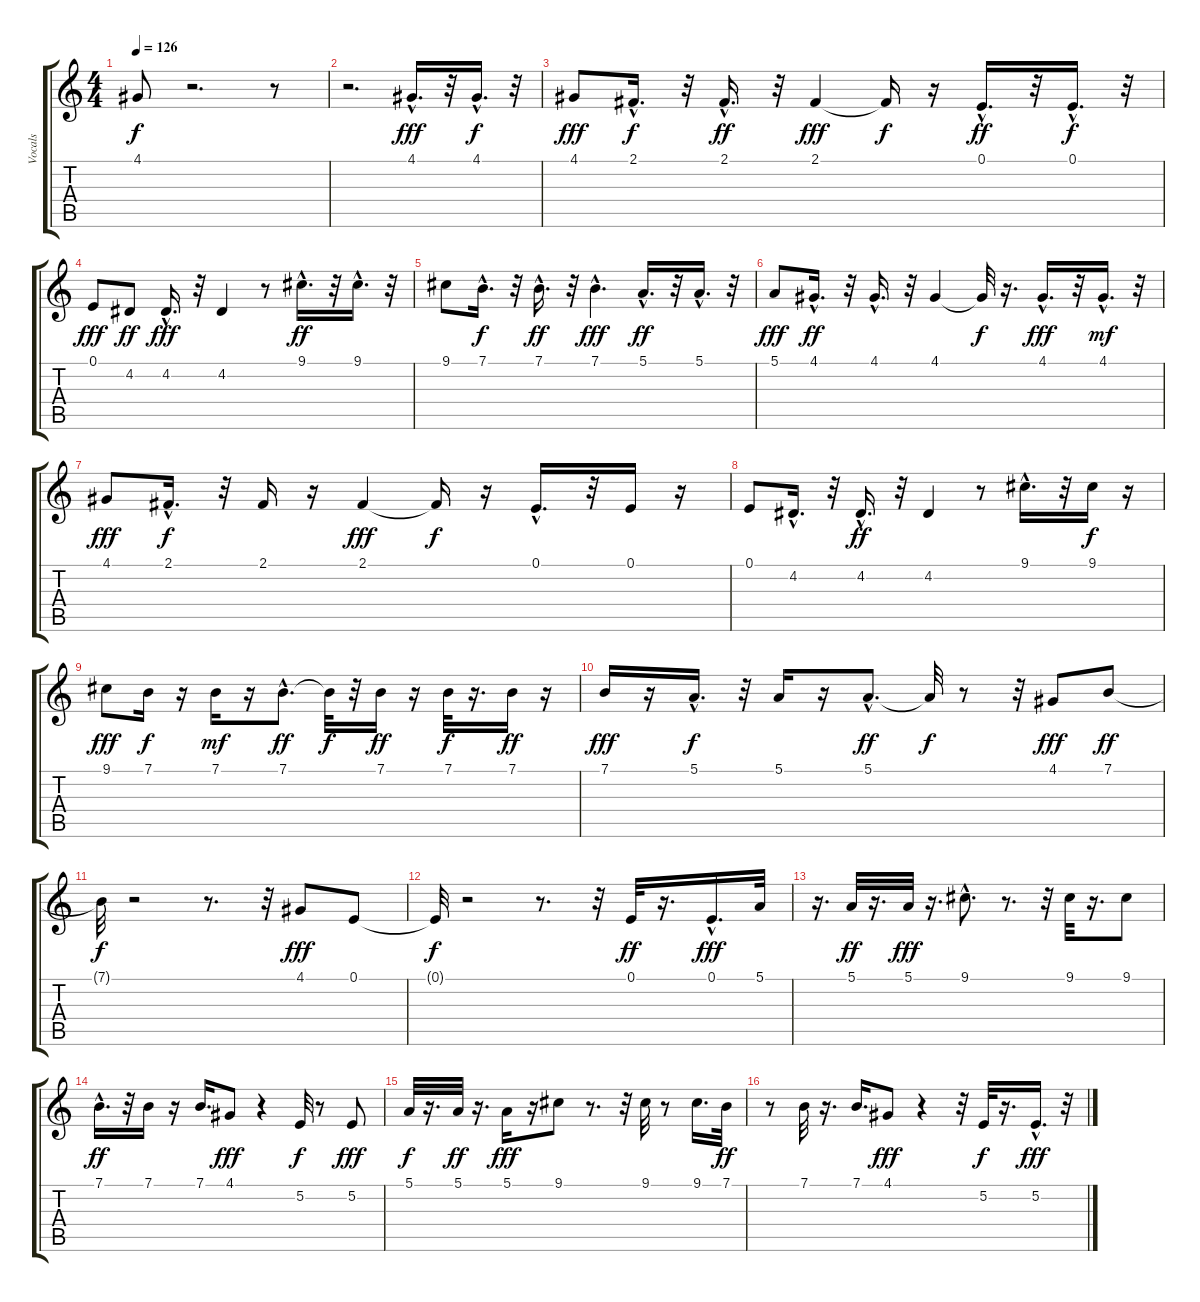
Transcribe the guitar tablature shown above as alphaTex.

\track ("Vocals" "Vocals") {instrument englishhorn}
\staff {score tabs}
\tuning (E4 B3 G3 D3 A2 E2) {hide}
\ts (4 4)
\tempo 126
\clef g2
\ks c
4.1{t}.8{dy f} r.2{d} r.8 |
r.2{d} 4.1{hac}.16{d dy fff} r.32 4.1{hac}.16{d dy f} r.32 |
4.1.8{dy fff} 2.1{hac}.16{d dy f} r.32 2.1{hac}.16{d dy ff} r.32 2.1.4{dy fff} 2.1{t}.16{dy f} r.16 0.1{hac}.16{d dy ff} r.32 0.1{hac}.16{d dy f} r.32 |
0.1.8{dy fff} 4.2.8{dy ff} 4.2{hac}.16{d dy fff} r.32 4.2.4 r.8 9.1{hac}.16{d dy ff} r.32 9.1{hac}.16{d} r.32 |
9.1.8 7.1{hac}.16{d dy f} r.32 7.1{hac}.16{d dy ff} r.32 7.1{hac}.4{d dy fff} 5.1{hac}.16{d dy ff} r.32 5.1{hac}.16{d} r.32 |
5.1.8{dy fff} 4.1{hac}.16{d dy ff} r.32 4.1{hac}.16{d} r.32 4.1.4 4.1{t}.32{dy f} r.16{d} 4.1{hac}.16{d dy fff} r.32 4.1{hac}.16{d dy mf} r.32 |
4.1.8{dy fff} 2.1{hac}.16{d dy f} r.32 2.1.16 r.16 2.1.4{dy fff} 2.1{t}.16{dy f} r.16 0.1{hac}.16{d} r.32 0.1.16 r.16 |
0.1.8 4.2{hac}.16{d} r.32 4.2{hac}.16{d dy ff} r.32 4.2.4 r.8 9.1{hac}.16{d} r.32 9.1.16{dy f} r.16 |
9.1.8{dy fff} 7.1.16{dy f} r.16 7.1.16{dy mf} r.16 7.1{hac}.8{d dy ff} 7.1{t}.32{dy f} r.32 7.1.16{dy ff} r.16 7.1.32{dy f} r.16{d} 7.1.16{dy ff} r.16 |
7.1.16{dy fff} r.16 5.1{hac}.16{d dy f} r.32 5.1.16 r.16 5.1{hac}.8{d dy ff} 5.1{t}.32{dy f} r.8 r.32 4.1.8{dy fff} 7.1.8{dy ff} |
7.1{t}.32{dy f} r.2 r.8{d} r.32 4.1.8{dy fff} 0.1.8 |
0.1{t}.32{dy f} r.2 r.8{d} r.32 0.1.32{dy ff} r.16{d} 0.1{hac}.16{d dy fff} 5.1.32 |
r.16{d} 5.1.32{dy ff} r.16{d} 5.1.32{dy fff} r.16{d} 9.1{hac}.8{d} r.8{d} r.32 9.1.32 r.16{d} 9.1.8 |
7.1{hac}.16{d dy ff} r.32 7.1.16 r.16 7.1.16{d} 4.1.8{dy fff} r.4 5.2.32{dy f} r.8 5.2.8{dy fff} |
5.1.32{dy f} r.16{d} 5.1.32{dy ff} r.16{d} 5.1.16{dy fff} r.16 9.1.8 r.8{d} r.32 9.1.32 r.8 9.1.16{d} 7.1.32{dy ff} |
r.8 7.1.32 r.16{d} 7.1.16{d} 4.1.8{dy fff} r.4 r.32 5.2.32{dy f} r.16{d} 5.2{hac}.16{d dy fff} r.32
